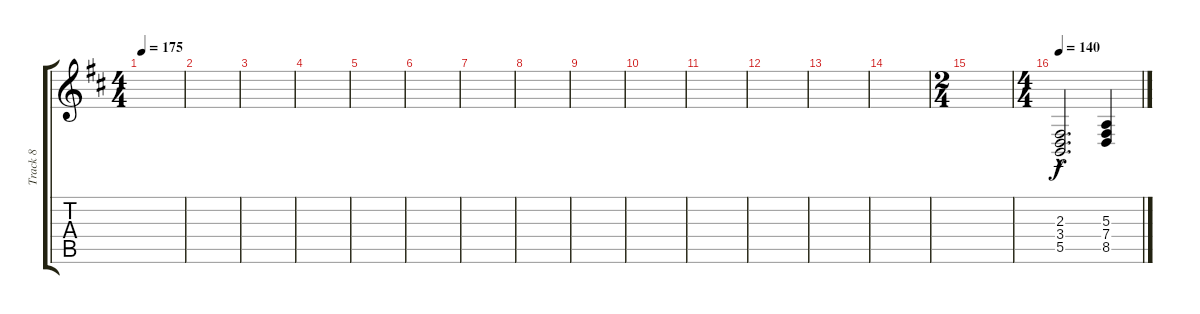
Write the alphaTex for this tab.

\track ("Track 8" "Track 8") {instrument synthstrings1}
\staff {score tabs}
\tuning (Db4 Ab3 E3 B2 Gb2 B1) {hide}
\ts (4 4)
\tempo 175
\clef g2
\ks bminor
|
|
|
|
|
|
|
|
|
|
|
|
|
|
\ts (2 4)
|
\ts (4 4)
\tempo 140
(2.3{hac} 3.4{hac} 5.5{hac}).2{d volume 13} (5.3 7.4 8.5).4
